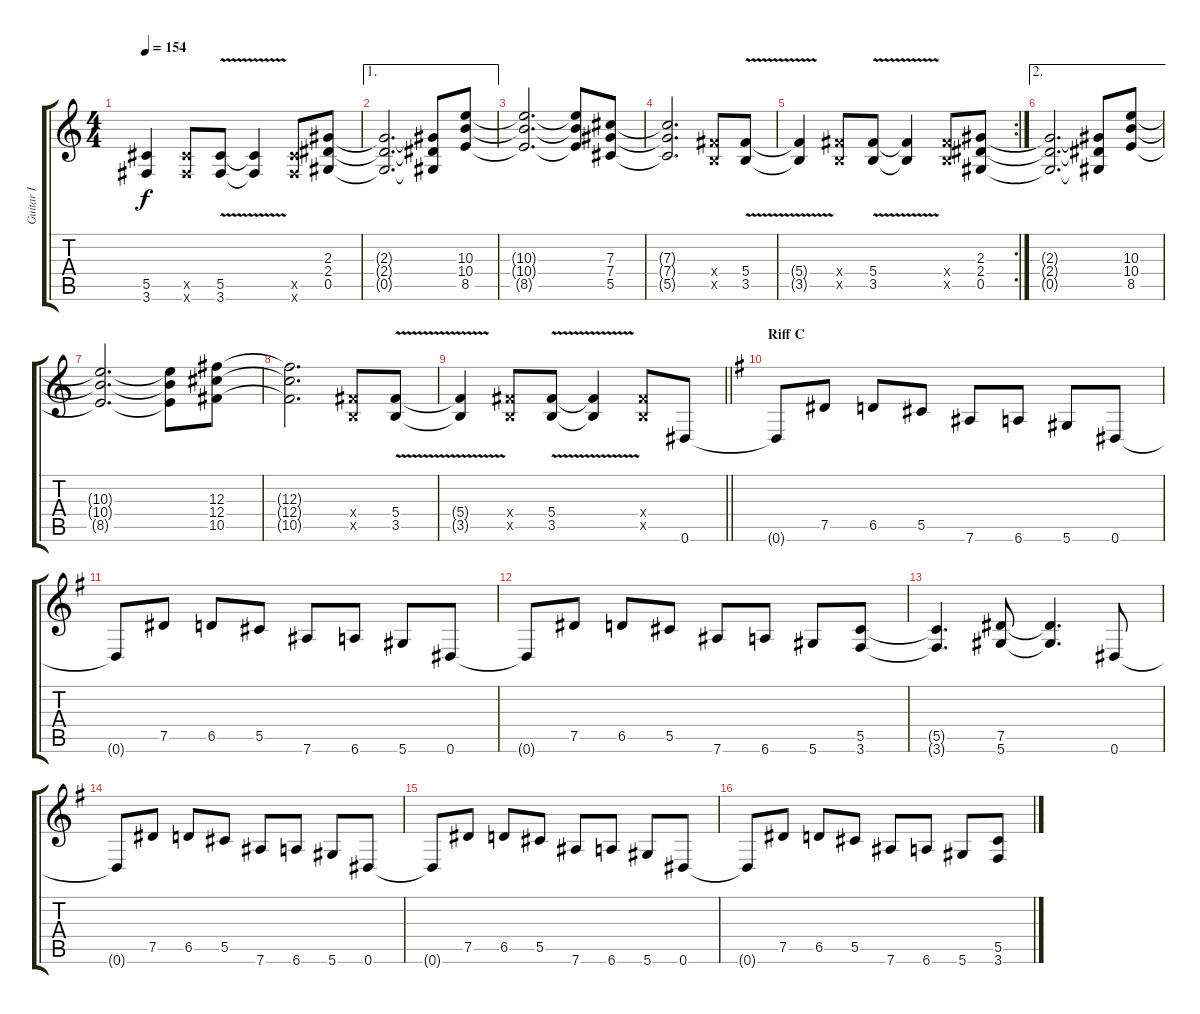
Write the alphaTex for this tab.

\track ("Guitar I" "Guitar I") {instrument distortionguitar}
\staff {score tabs}
\tuning (Eb4 Bb3 Gb3 Db3 Ab2 Eb2) {hide}
\ts (4 4)
\tempo 154
\clef g2
\ks aminor
(5.5{t} 3.6{t}).4{dy f} (5.5{x} 3.6{x}).8 (5.5{v} 3.6{v}).8 (5.5{t} 3.6{t}).4 (5.5{x} 3.6{x}).8 (2.3 2.4 0.5).8 |
\ae 1
(2.3{t} 2.4{t} 0.5{t}).2{d} (2.3{t} 2.4{t} 0.5{t}).8 (10.3 10.4 8.5).8 |
(10.3{t} 10.4{t} 8.5{t}).2{d} (10.3{t} 10.4{t} 8.5{t}).8 (7.3 7.4 5.5).8 |
(7.3{t} 7.4{t} 5.5{t}).2{d} (5.4{x} 3.5{x}).8 (5.4{v} 3.5{v}).8 |
\rc 2
(5.4{t} 3.5{t}).4 (5.4{x} 3.5{x}).8 (5.4{v} 3.5{v}).8 (5.4{t} 3.5{t}).4 (5.4{x} 3.5{x}).8 (2.3 2.4 0.5).8 |
\ae 2
(2.3{t} 2.4{t} 0.5{t}).2{d} (2.3{t} 2.4{t} 0.5{t}).8 (10.3 10.4 8.5).8 |
(10.3{t} 10.4{t} 8.5{t}).2{d} (10.3{t} 10.4{t} 8.5{t}).8 (12.3 12.4 10.5).8 |
(12.3{t} 12.4{t} 10.5{t}).2{d} (5.4{x} 3.5{x}).8 (5.4{v} 3.5{v}).8 |
\barLineRight lightlight
(5.4{t} 3.5{t}).4 (5.4{x} 3.5{x}).8 (5.4{v} 3.5{v}).8 (5.4{t} 3.5{t}).4 (5.4{x} 3.5{x}).8 0.6.8 |
\section ("" "Riff C")
\ks eminor
0.6{t}.8 7.5.8 6.5.8 5.5.8 7.6.8 6.6.8 5.6.8 0.6.8 |
0.6{t}.8 7.5.8 6.5.8 5.5.8 7.6.8 6.6.8 5.6.8 0.6.8 |
0.6{t}.8 7.5.8 6.5.8 5.5.8 7.6.8 6.6.8 5.6.8 (5.5 3.6).8 |
(5.5{t} 3.6{t}).4{d} (7.5 5.6).8 (7.5{t} 5.6{t}).4{d} 0.6.8 |
0.6{t}.8 7.5.8 6.5.8 5.5.8 7.6.8 6.6.8 5.6.8 0.6.8 |
0.6{t}.8 7.5.8 6.5.8 5.5.8 7.6.8 6.6.8 5.6.8 0.6.8 |
0.6{t}.8 7.5.8 6.5.8 5.5.8 7.6.8 6.6.8 5.6.8 (5.5 3.6).8
